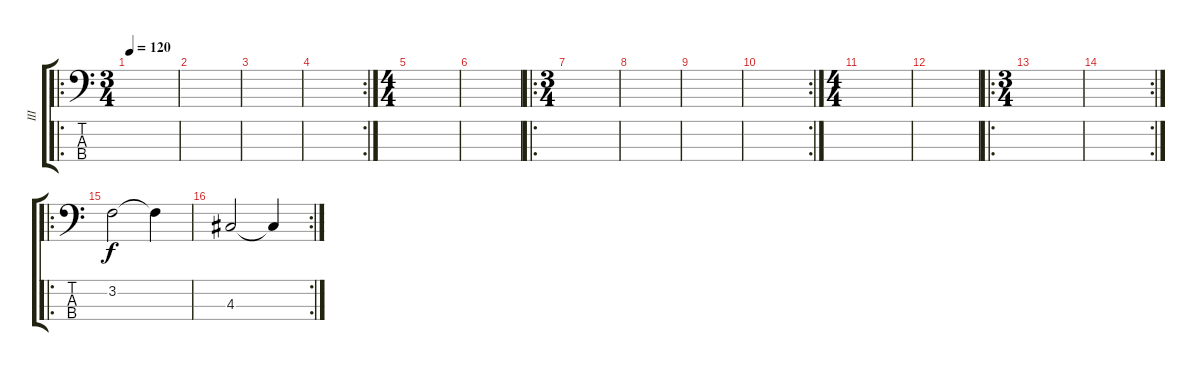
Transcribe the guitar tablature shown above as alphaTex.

\track ("III" "III") {instrument electricbassfinger}
\staff {score tabs}
\tuning (G2 D2 A1 E1) {hide}
\ro
\ts (3 4)
\tempo 120
\clef f4
\ks c
|
|
|
\rc 2
|
\ts (4 4)
|
|
\ro
\ts (3 4)
|
|
|
\rc 2
|
\ts (4 4)
|
|
\ro
\ts (3 4)
|
\rc 2
|
\ro
3.2.2 3.2{t}.4 |
\rc 2
4.3.2 4.3{t}.4
